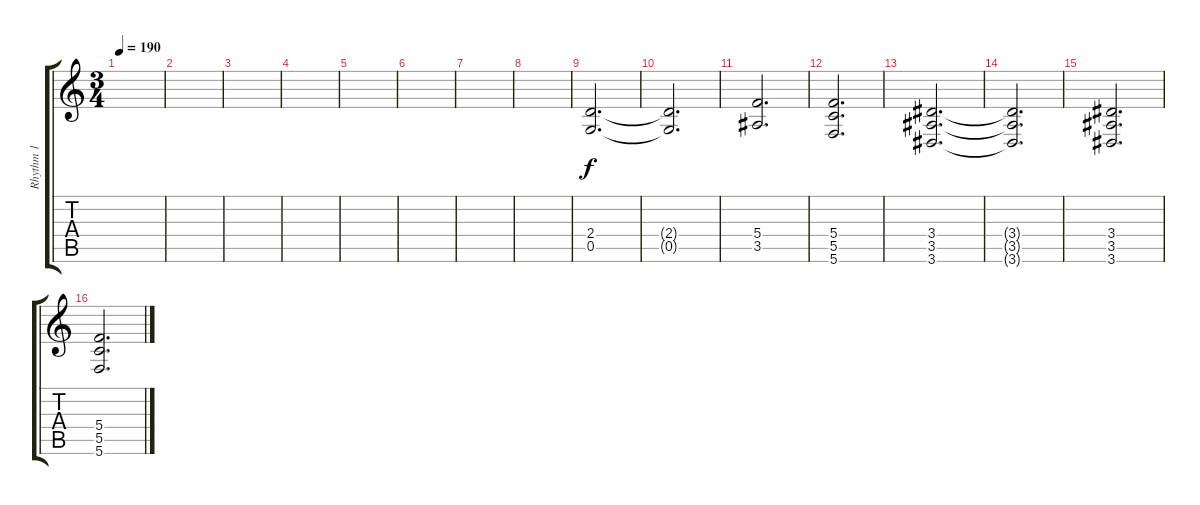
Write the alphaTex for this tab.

\track ("Rhythm 1" "Rhythm 1") {instrument distortionguitar}
\staff {score tabs}
\tuning (D4 A3 F3 C3 G2 C2) {hide}
\ts (3 4)
\tempo 190
\clef g2
\ks c
|
|
|
|
|
|
|
|
(2.4 0.5).2{d} |
(2.4{t} 0.5{t}).2{d} |
(5.4 3.5).2{d} |
(5.4 5.5 5.6).2{d} |
(3.4 3.5 3.6).2{d} |
(3.4{t} 3.5{t} 3.6{t}).2{d} |
(3.4 3.5 3.6).2{d} |
(5.4 5.5 5.6).2{d}
